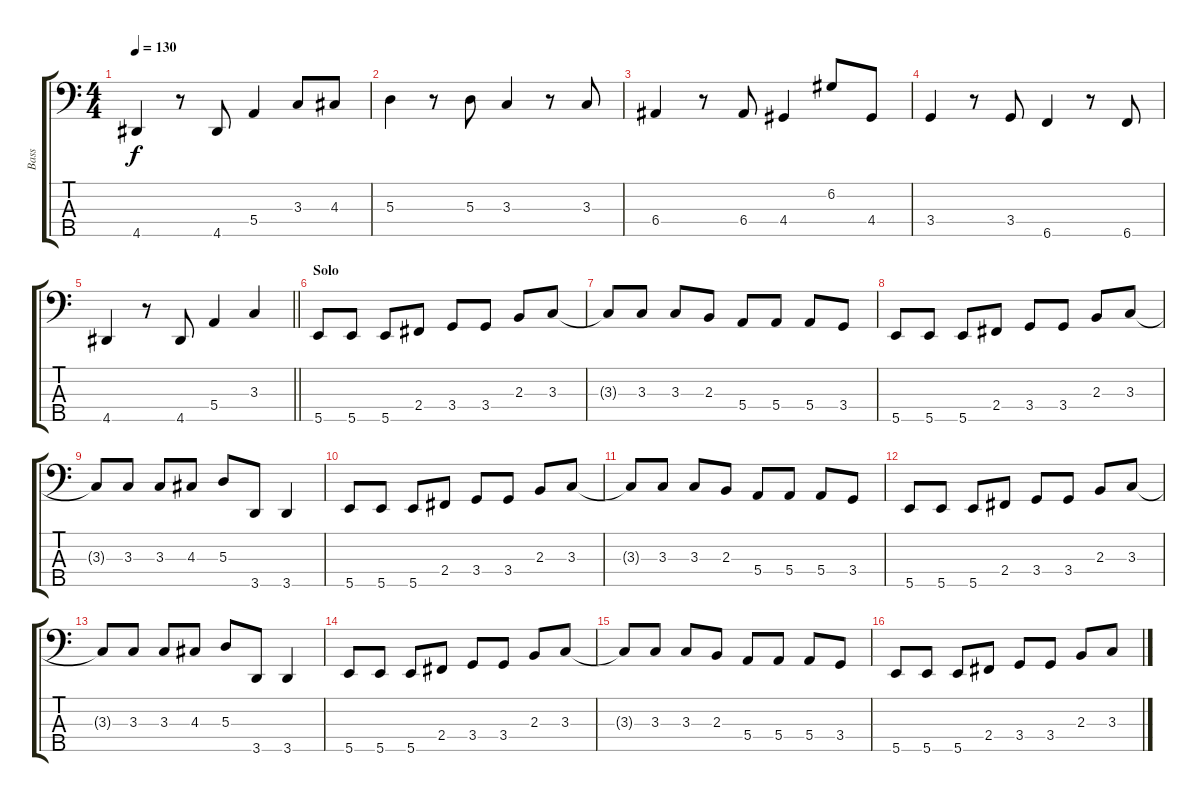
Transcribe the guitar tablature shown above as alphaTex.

\track ("Bass" "Bass") {instrument electricbassfinger}
\staff {score tabs}
\tuning (G2 D2 A1 E1 B0) {hide}
\ts (4 4)
\tempo 130
\clef f4
\ks c
4.5.4{dy f} r.8 4.5.8 5.4.4 3.3.8 4.3.8 |
5.3.4 r.8 5.3.8 3.3.4 r.8 3.3.8 |
6.4.4 r.8 6.4.8 4.4.4 6.2.8 4.4.8 |
3.4.4 r.8 3.4.8 6.5.4 r.8 6.5.8 |
\barLineRight lightlight
4.5.4 r.8 4.5.8 5.4.4 3.3.4 |
\section ("" "Solo")
5.5.8 5.5.8 5.5.8 2.4.8 3.4.8 3.4.8 2.3.8 3.3.8 |
3.3{t}.8 3.3.8 3.3.8 2.3.8 5.4.8 5.4.8 5.4.8 3.4.8 |
5.5.8 5.5.8 5.5.8 2.4.8 3.4.8 3.4.8 2.3.8 3.3.8 |
3.3{t}.8 3.3.8 3.3.8 4.3.8 5.3.8 3.5.8 3.5.4 |
5.5.8 5.5.8 5.5.8 2.4.8 3.4.8 3.4.8 2.3.8 3.3.8 |
3.3{t}.8 3.3.8 3.3.8 2.3.8 5.4.8 5.4.8 5.4.8 3.4.8 |
5.5.8 5.5.8 5.5.8 2.4.8 3.4.8 3.4.8 2.3.8 3.3.8 |
3.3{t}.8 3.3.8 3.3.8 4.3.8 5.3.8 3.5.8 3.5.4 |
5.5.8 5.5.8 5.5.8 2.4.8 3.4.8 3.4.8 2.3.8 3.3.8 |
3.3{t}.8 3.3.8 3.3.8 2.3.8 5.4.8 5.4.8 5.4.8 3.4.8 |
5.5.8 5.5.8 5.5.8 2.4.8 3.4.8 3.4.8 2.3.8 3.3.8
